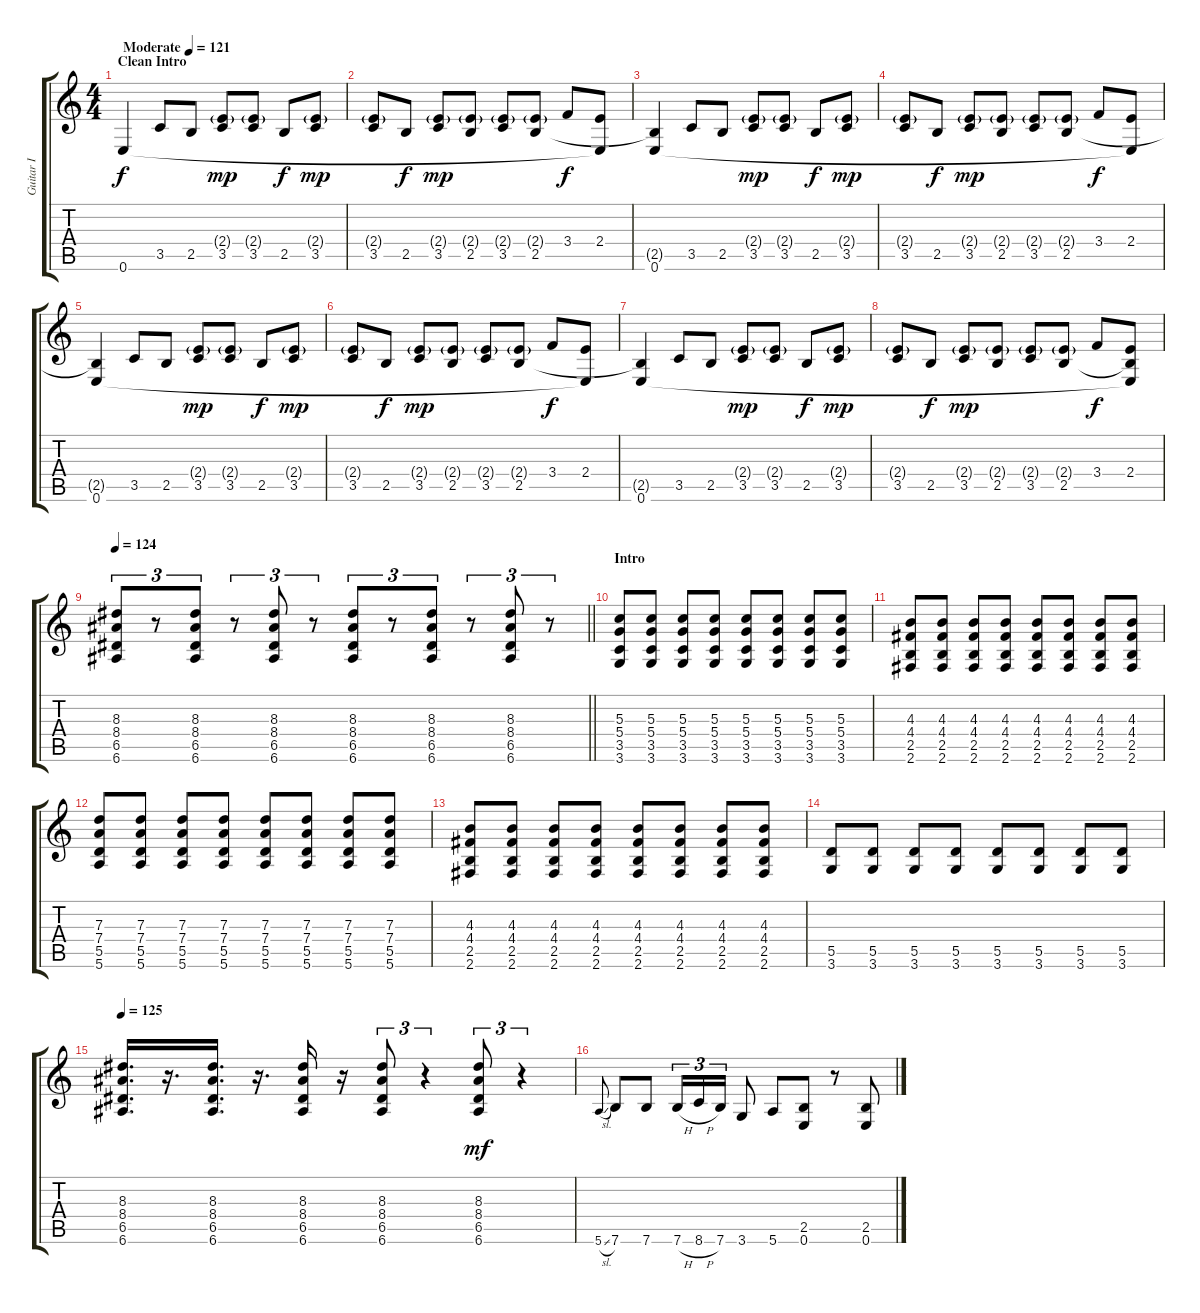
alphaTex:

\track ("Guitar I" "Guitar I") {instrument overdrivenguitar}
\staff {score tabs}
\tuning (E4 B3 G3 D3 A2 E2) {hide}
\ts (4 4)
\section ("" "Clean Intro")
\tempo (121 "Moderate")
\clef g2
\ks c
0.6.4{dy f volume 16 instrument electricguitarclean} 3.5.8 2.5.8 (2.4{g} 3.5).8{dy mp} (2.4{g} 3.5).8 2.5.8{dy f} (2.4{g} 3.5).8{dy mp} |
(2.4{g} 3.5).8 2.5.8{dy f} (2.4{g} 3.5).8{dy mp} (2.4{g} 2.5).8 (2.4{g} 3.5).8 (2.4{g} 2.5).8 3.4.8{dy f} (2.4 0.6{t}).8 |
(2.5{t} 0.6).4 3.5.8 2.5.8 (2.4{g} 3.5).8{dy mp} (2.4{g} 3.5).8 2.5.8{dy f} (2.4{g} 3.5).8{dy mp} |
(2.4{g} 3.5).8 2.5.8{dy f} (2.4{g} 3.5).8{dy mp} (2.4{g} 2.5).8 (2.4{g} 3.5).8 (2.4{g} 2.5).8 3.4.8{dy f} (2.4 0.6{t}).8 |
(2.5{t} 0.6).4 3.5.8 2.5.8 (2.4{g} 3.5).8{dy mp} (2.4{g} 3.5).8 2.5.8{dy f} (2.4{g} 3.5).8{dy mp} |
(2.4{g} 3.5).8 2.5.8{dy f} (2.4{g} 3.5).8{dy mp} (2.4{g} 2.5).8 (2.4{g} 3.5).8 (2.4{g} 2.5).8 3.4.8{dy f} (2.4 0.6{t}).8 |
(2.5{t} 0.6).4 3.5.8 2.5.8 (2.4{g} 3.5).8{dy mp} (2.4{g} 3.5).8 2.5.8{dy f} (2.4{g} 3.5).8{dy mp} |
(2.4{g} 3.5).8 2.5.8{dy f} (2.4{g} 3.5).8{dy mp} (2.4{g} 2.5).8 (2.4{g} 3.5).8 (2.4{g} 2.5).8 3.4.8{dy f} (2.4 2.5{t} 0.6{t}).8 |
\tempo 124
\barLineRight lightlight
(8.3 8.4 6.5 6.6).8{tu (3 2) volume 14 instrument overdrivenguitar} r.8{tu (3 2)} (8.3 8.4 6.5 6.6).8{tu (3 2)} r.8{tu (3 2)} (8.3 8.4 6.5 6.6).8{tu (3 2)} r.8{tu (3 2)} (8.3 8.4 6.5 6.6).8{tu (3 2)} r.8{tu (3 2)} (8.3 8.4 6.5 6.6).8{tu (3 2)} r.8{tu (3 2)} (8.3 8.4 6.5 6.6).8{tu (3 2)} r.8{tu (3 2)} |
\section ("" "Intro")
(5.3 5.4 3.5 3.6).8 (5.3 5.4 3.5 3.6).8 (5.3 5.4 3.5 3.6).8 (5.3 5.4 3.5 3.6).8 (5.3 5.4 3.5 3.6).8 (5.3 5.4 3.5 3.6).8 (5.3 5.4 3.5 3.6).8 (5.3 5.4 3.5 3.6).8 |
(4.3 4.4 2.5 2.6).8 (4.3 4.4 2.5 2.6).8 (4.3 4.4 2.5 2.6).8 (4.3 4.4 2.5 2.6).8 (4.3 4.4 2.5 2.6).8 (4.3 4.4 2.5 2.6).8 (4.3 4.4 2.5 2.6).8 (4.3 4.4 2.5 2.6).8 |
(7.3 7.4 5.5 5.6).8 (7.3 7.4 5.5 5.6).8 (7.3 7.4 5.5 5.6).8 (7.3 7.4 5.5 5.6).8 (7.3 7.4 5.5 5.6).8 (7.3 7.4 5.5 5.6).8 (7.3 7.4 5.5 5.6).8 (7.3 7.4 5.5 5.6).8 |
(4.3 4.4 2.5 2.6).8 (4.3 4.4 2.5 2.6).8 (4.3 4.4 2.5 2.6).8 (4.3 4.4 2.5 2.6).8 (4.3 4.4 2.5 2.6).8 (4.3 4.4 2.5 2.6).8 (4.3 4.4 2.5 2.6).8 (4.3 4.4 2.5 2.6).8 |
(5.5 3.6).8 (5.5 3.6).8 (5.5 3.6).8 (5.5 3.6).8 (5.5 3.6).8 (5.5 3.6).8 (5.5 3.6).8 (5.5 3.6).8 |
\tempo 125
(8.3 8.4 6.5 6.6).16{d} r.16{d} (8.3 8.4 6.5 6.6).16{d} r.16{d} (8.3 8.4 6.5 6.6).16 r.16 (8.3 8.4 6.5 6.6).8{tu (3 2)} r.4{tu (3 2)} (8.3 8.4 6.5 6.6).8{tu (3 2) dy mf} r.4{tu (3 2)} |
5.6{sl}.8{gr onbeat} 7.6.8 7.6.8 7.6{h}.16{tu (3 2)} 8.6{h}.16{tu (3 2)} 7.6.16{tu (3 2)} 3.6.8 5.6.8 (2.5 0.6).8 r.8 (2.5 0.6).8
